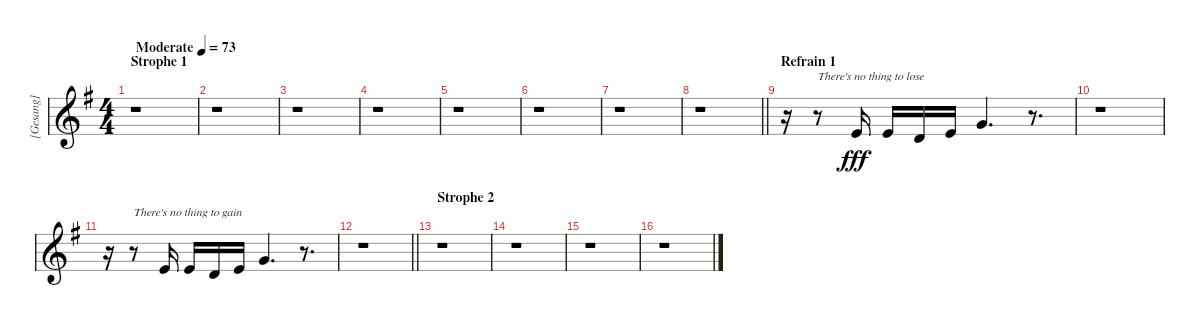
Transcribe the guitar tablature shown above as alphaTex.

\track ("[Gesang]" "[Gesang]") {instrument altosax}
\staff {score}
\tuning (E4 B3 G3 D3 A2 E2) {hide}
\ts (4 4)
\section ("" "Strophe 1")
\tempo (73 "Moderate")
\clef g2
\ks eminor
r.1{dy fff instrument altosax} |
r.1 |
r.1 |
r.1 |
r.1 |
r.1 |
r.1 |
\barLineRight lightlight
r.1 |
\section ("" "Refrain 1")
r.16 r.8{txt "There's no thing to lose"} 5.2.16{balance 2} 5.2.16 3.2.16 5.2.16 3.1.4{d} r.8{d} |
r.1 |
r.16 r.8{txt "There's no thing to gain"} 5.2.16 5.2.16 3.2.16 5.2.16 3.1.4{d} r.8{d} |
\barLineRight lightlight
r.1 |
\section ("" "Strophe 2")
r.1 |
r.1 |
r.1 |
r.1
